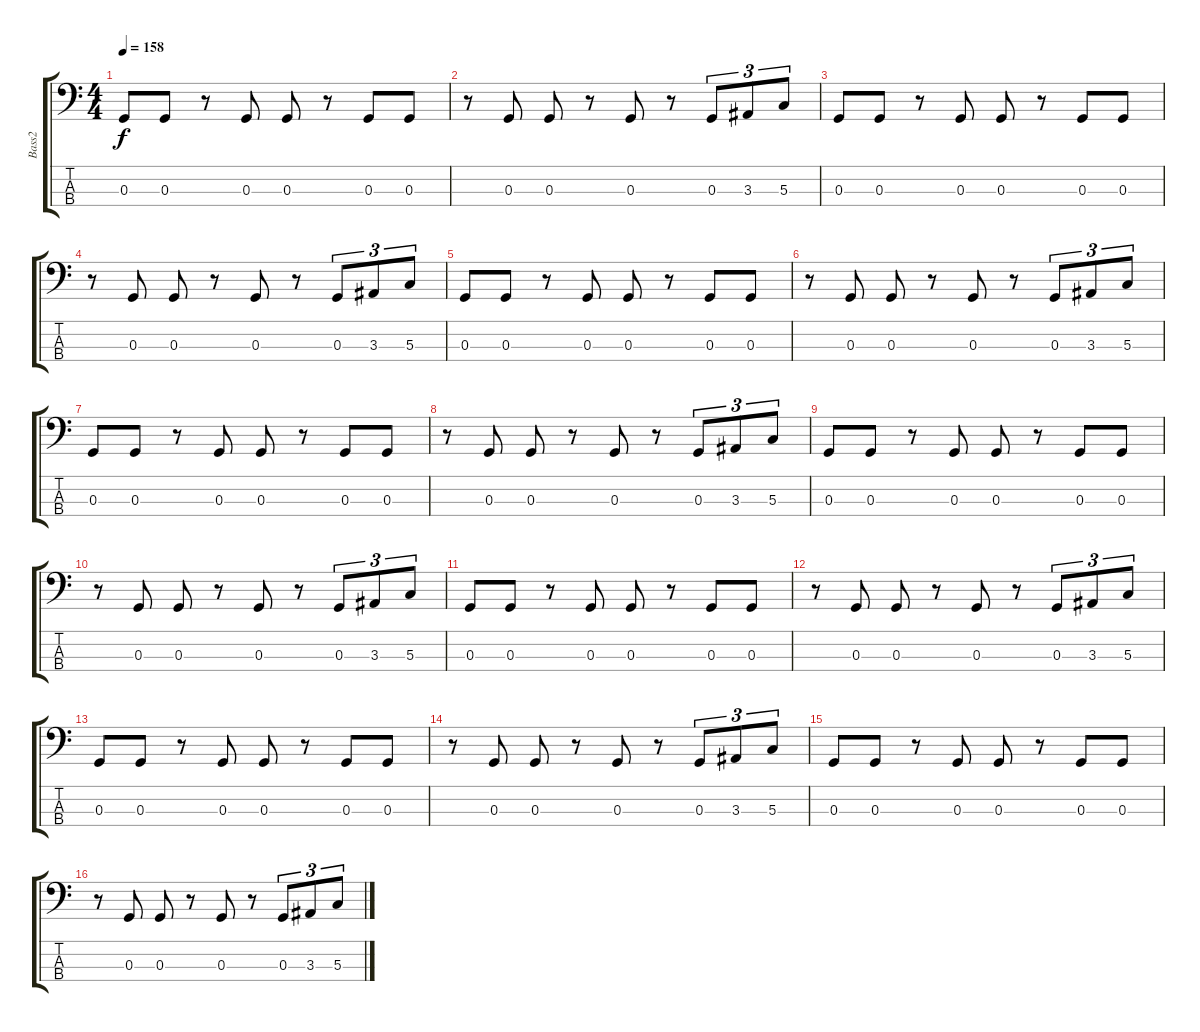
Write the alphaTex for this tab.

\track ("Bass2" "Bass2") {instrument slapbass2}
\staff {score tabs}
\tuning (F2 C2 G1 G0) {hide}
\ts (4 4)
\tempo 158
\clef f4
\ks c
0.3.8{dy f} 0.3.8 r.8 0.3.8 0.3.8 r.8 0.3.8 0.3.8 |
r.8 0.3.8 0.3.8 r.8 0.3.8 r.8 0.3.8{tu (3 2)} 3.3.8{tu (3 2)} 5.3.8{tu (3 2)} |
0.3.8 0.3.8 r.8 0.3.8 0.3.8 r.8 0.3.8 0.3.8 |
r.8 0.3.8 0.3.8 r.8 0.3.8 r.8 0.3.8{tu (3 2)} 3.3.8{tu (3 2)} 5.3.8{tu (3 2)} |
0.3.8 0.3.8 r.8 0.3.8 0.3.8 r.8 0.3.8 0.3.8 |
r.8 0.3.8 0.3.8 r.8 0.3.8 r.8 0.3.8{tu (3 2)} 3.3.8{tu (3 2)} 5.3.8{tu (3 2)} |
0.3.8 0.3.8 r.8 0.3.8 0.3.8 r.8 0.3.8 0.3.8 |
r.8 0.3.8 0.3.8 r.8 0.3.8 r.8 0.3.8{tu (3 2)} 3.3.8{tu (3 2)} 5.3.8{tu (3 2)} |
0.3.8 0.3.8 r.8 0.3.8 0.3.8 r.8 0.3.8 0.3.8 |
r.8 0.3.8 0.3.8 r.8 0.3.8 r.8 0.3.8{tu (3 2)} 3.3.8{tu (3 2)} 5.3.8{tu (3 2)} |
0.3.8 0.3.8 r.8 0.3.8 0.3.8 r.8 0.3.8 0.3.8 |
r.8 0.3.8 0.3.8 r.8 0.3.8 r.8 0.3.8{tu (3 2)} 3.3.8{tu (3 2)} 5.3.8{tu (3 2)} |
0.3.8 0.3.8 r.8 0.3.8 0.3.8 r.8 0.3.8 0.3.8 |
r.8 0.3.8 0.3.8 r.8 0.3.8 r.8 0.3.8{tu (3 2)} 3.3.8{tu (3 2)} 5.3.8{tu (3 2)} |
0.3.8 0.3.8 r.8 0.3.8 0.3.8 r.8 0.3.8 0.3.8 |
r.8 0.3.8 0.3.8 r.8 0.3.8 r.8 0.3.8{tu (3 2)} 3.3.8{tu (3 2)} 5.3.8{tu (3 2)}
